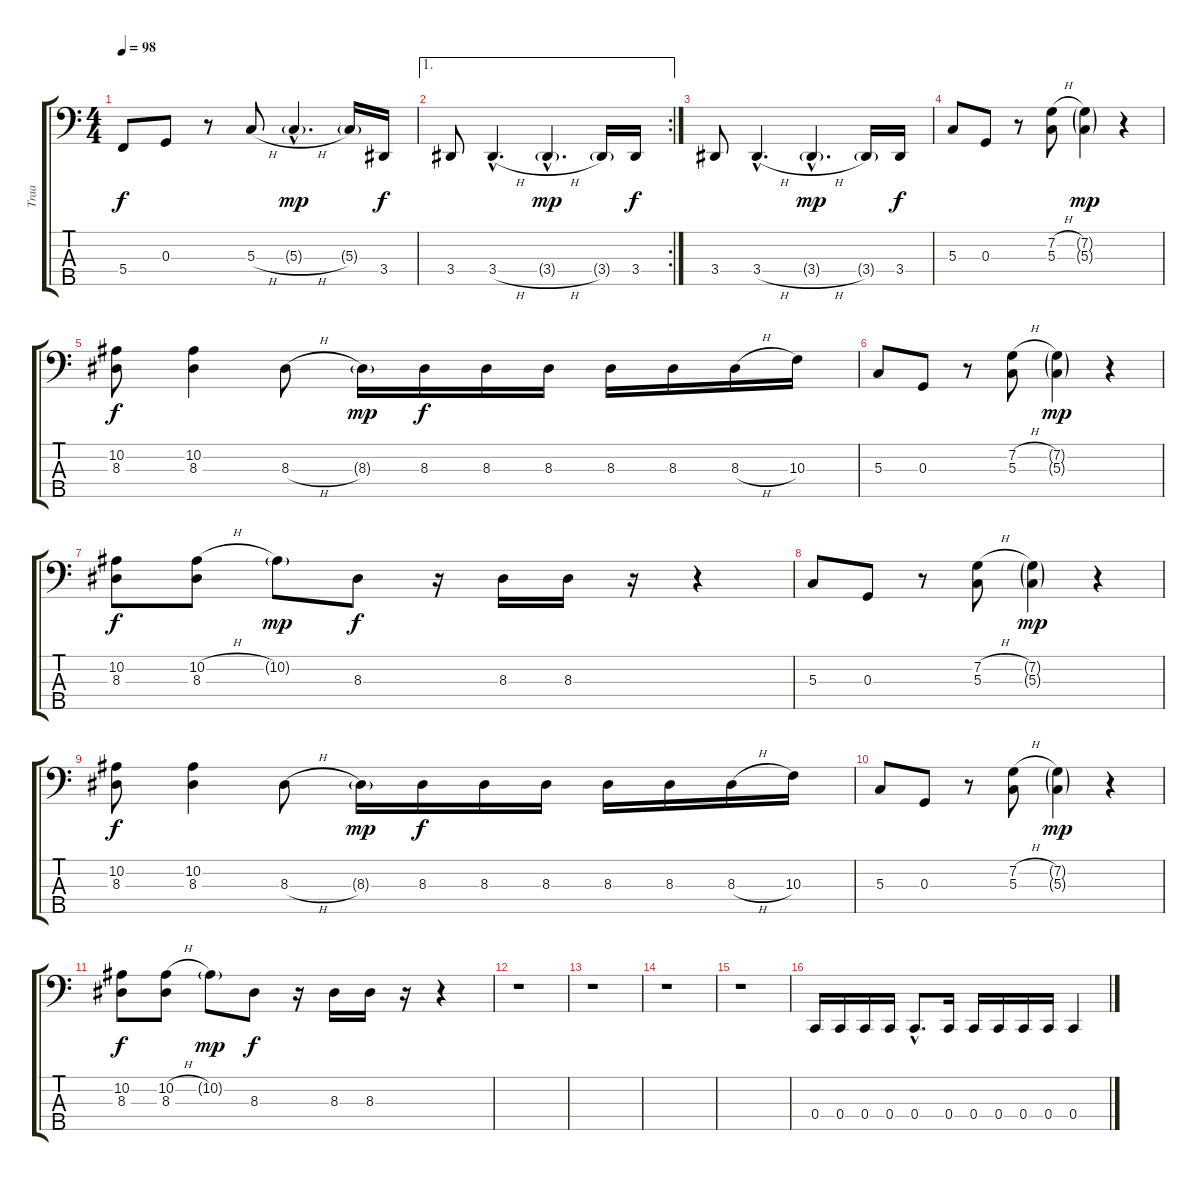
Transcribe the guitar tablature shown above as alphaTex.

\track ("Traa" "Traa") {instrument electricbassfinger}
\staff {score tabs}
\tuning (F2 C2 G1 C1 A0) {hide}
\ts (4 4)
\tempo 98
\clef f4
\ks c
5.4.8{dy f} 0.3.8 r.8 5.3{h}.8 5.3{h g hac}.4{d dy mp} 5.3{g}.16 3.4.16{dy f} |
\ae 1
\rc 2
3.4.8 3.4{h hac}.4{d} 3.4{h g hac}.4{d dy mp} 3.4{g}.16 3.4.16{dy f} |
3.4.8 3.4{h hac}.4{d} 3.4{h g hac}.4{d dy mp} 3.4{g}.16 3.4.16{dy f} |
5.3.8 0.3.8 r.8 (7.2{h} 5.3).8 (7.2{g} 5.3{g}).4{dy mp} r.4 |
(10.2 8.3).8{dy f} (10.2 8.3).4 8.3{h}.8 8.3{g}.16{dy mp} 8.3.16{dy f} 8.3.16 8.3.16 8.3.16 8.3.16 8.3{h}.16 10.3.16 |
5.3.8 0.3.8 r.8 (7.2{h} 5.3).8 (7.2{g} 5.3{g}).4{dy mp} r.4 |
(10.2 8.3).8{dy f} (10.2{h} 8.3).8 10.2{g}.8{dy mp} 8.3.8{dy f} r.16 8.3.16 8.3.16 r.16 r.4 |
5.3.8 0.3.8 r.8 (7.2{h} 5.3).8 (7.2{g} 5.3{g}).4{dy mp} r.4 |
(10.2 8.3).8{dy f} (10.2 8.3).4 8.3{h}.8 8.3{g}.16{dy mp} 8.3.16{dy f} 8.3.16 8.3.16 8.3.16 8.3.16 8.3{h}.16 10.3.16 |
5.3.8 0.3.8 r.8 (7.2{h} 5.3).8 (7.2{g} 5.3{g}).4{dy mp} r.4 |
(10.2 8.3).8{dy f} (10.2{h} 8.3).8 10.2{g}.8{dy mp} 8.3.8{dy f} r.16 8.3.16 8.3.16 r.16 r.4 |
r.1 |
r.1 |
r.1 |
r.1 |
0.4.16 0.4.16 0.4.16 0.4.16 0.4{hac}.8{d} 0.4.16 0.4.16 0.4.16 0.4.16 0.4.16 0.4.4
